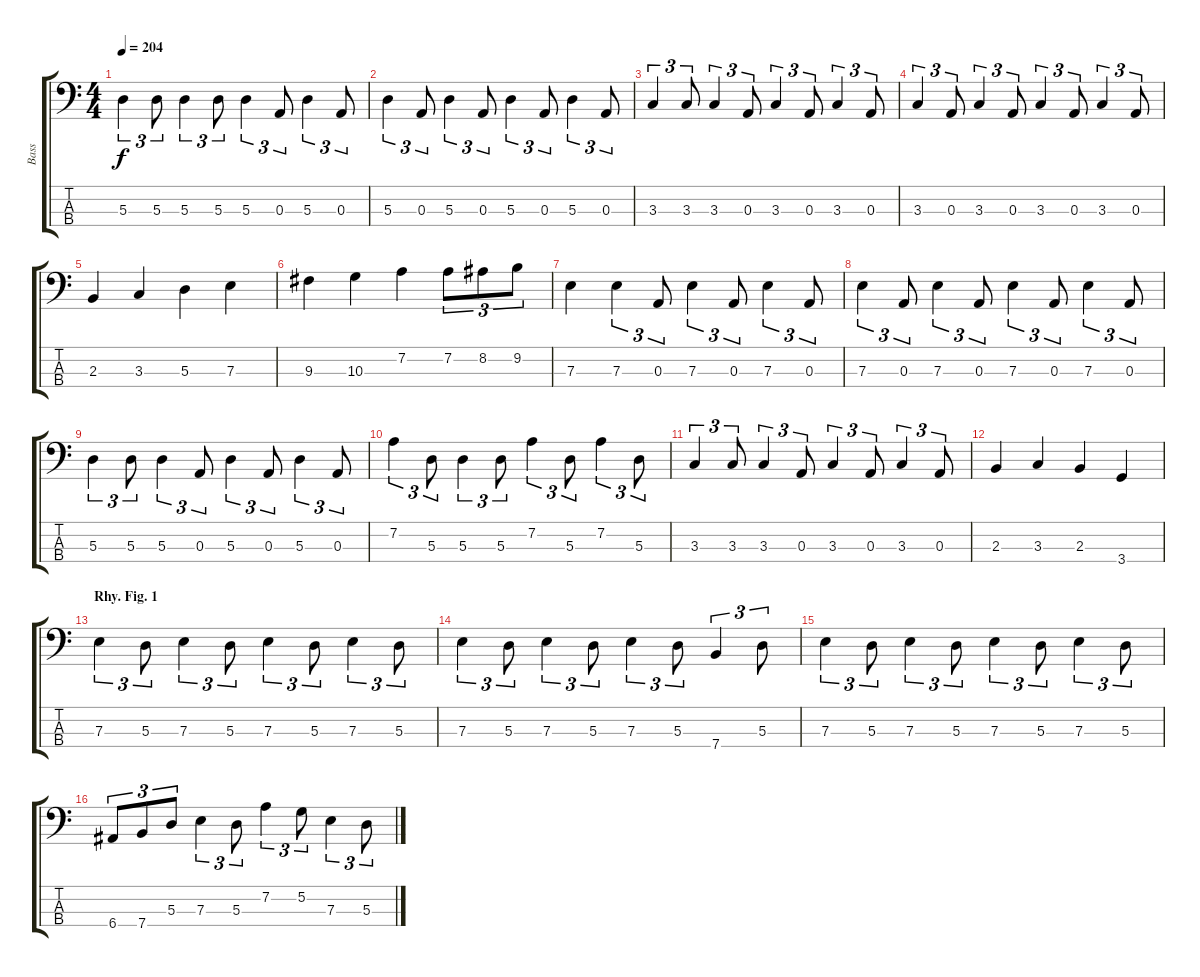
\track ("Bass" "Bass") {instrument electricbassfinger}
\staff {score tabs}
\tuning (G2 D2 A1 E1) {hide}
\ts (4 4)
\tempo 204
\clef f4
\ks c
5.3.4{tu (3 2) dy f} 5.3.8{tu (3 2)} 5.3.4{tu (3 2)} 5.3.8{tu (3 2)} 5.3.4{tu (3 2)} 0.3.8{tu (3 2)} 5.3.4{tu (3 2)} 0.3.8{tu (3 2)} |
5.3.4{tu (3 2)} 0.3.8{tu (3 2)} 5.3.4{tu (3 2)} 0.3.8{tu (3 2)} 5.3.4{tu (3 2)} 0.3.8{tu (3 2)} 5.3.4{tu (3 2)} 0.3.8{tu (3 2)} |
3.3.4{tu (3 2)} 3.3.8{tu (3 2)} 3.3.4{tu (3 2)} 0.3.8{tu (3 2)} 3.3.4{tu (3 2)} 0.3.8{tu (3 2)} 3.3.4{tu (3 2)} 0.3.8{tu (3 2)} |
3.3.4{tu (3 2)} 0.3.8{tu (3 2)} 3.3.4{tu (3 2)} 0.3.8{tu (3 2)} 3.3.4{tu (3 2)} 0.3.8{tu (3 2)} 3.3.4{tu (3 2)} 0.3.8{tu (3 2)} |
2.3.4 3.3.4 5.3.4 7.3.4 |
9.3.4 10.3.4 7.2.4 7.2.8{tu (3 2)} 8.2.8{tu (3 2)} 9.2.8{tu (3 2)} |
7.3.4 7.3.4{tu (3 2)} 0.3.8{tu (3 2)} 7.3.4{tu (3 2)} 0.3.8{tu (3 2)} 7.3.4{tu (3 2)} 0.3.8{tu (3 2)} |
7.3.4{tu (3 2)} 0.3.8{tu (3 2)} 7.3.4{tu (3 2)} 0.3.8{tu (3 2)} 7.3.4{tu (3 2)} 0.3.8{tu (3 2)} 7.3.4{tu (3 2)} 0.3.8{tu (3 2)} |
5.3.4{tu (3 2)} 5.3.8{tu (3 2)} 5.3.4{tu (3 2)} 0.3.8{tu (3 2)} 5.3.4{tu (3 2)} 0.3.8{tu (3 2)} 5.3.4{tu (3 2)} 0.3.8{tu (3 2)} |
7.2.4{tu (3 2)} 5.3.8{tu (3 2)} 5.3.4{tu (3 2)} 5.3.8{tu (3 2)} 7.2.4{tu (3 2)} 5.3.8{tu (3 2)} 7.2.4{tu (3 2)} 5.3.8{tu (3 2)} |
3.3.4{tu (3 2)} 3.3.8{tu (3 2)} 3.3.4{tu (3 2)} 0.3.8{tu (3 2)} 3.3.4{tu (3 2)} 0.3.8{tu (3 2)} 3.3.4{tu (3 2)} 0.3.8{tu (3 2)} |
2.3.4 3.3.4 2.3.4 3.4.4 |
\section ("" "Rhy. Fig. 1")
7.3.4{tu (3 2)} 5.3.8{tu (3 2)} 7.3.4{tu (3 2)} 5.3.8{tu (3 2)} 7.3.4{tu (3 2)} 5.3.8{tu (3 2)} 7.3.4{tu (3 2)} 5.3.8{tu (3 2)} |
7.3.4{tu (3 2)} 5.3.8{tu (3 2)} 7.3.4{tu (3 2)} 5.3.8{tu (3 2)} 7.3.4{tu (3 2)} 5.3.8{tu (3 2)} 7.4.4{tu (3 2)} 5.3.8{tu (3 2)} |
7.3.4{tu (3 2)} 5.3.8{tu (3 2)} 7.3.4{tu (3 2)} 5.3.8{tu (3 2)} 7.3.4{tu (3 2)} 5.3.8{tu (3 2)} 7.3.4{tu (3 2)} 5.3.8{tu (3 2)} |
6.4.8{tu (3 2)} 7.4.8{tu (3 2)} 5.3.8{tu (3 2)} 7.3.4{tu (3 2)} 5.3.8{tu (3 2)} 7.2.4{tu (3 2)} 5.2.8{tu (3 2)} 7.3.4{tu (3 2)} 5.3.8{tu (3 2)}
